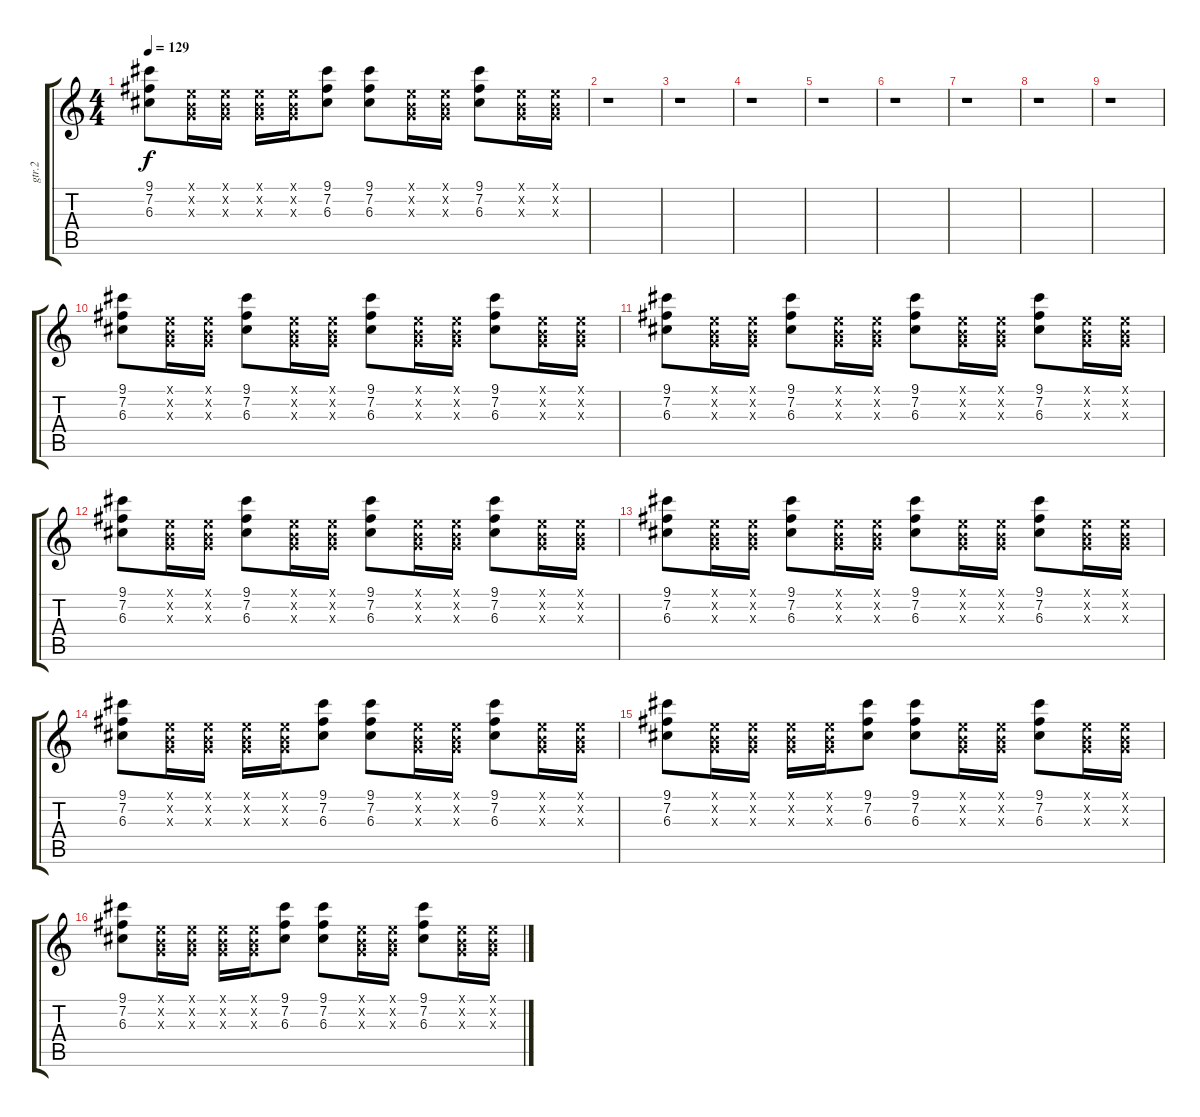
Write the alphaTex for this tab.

\track ("gtr.2" "gtr.2") {instrument overdrivenguitar}
\staff {score tabs}
\tuning (E4 B3 G3 D3 A2 E2) {hide}
\ts (4 4)
\tempo 129
\clef g2
\ks c
(9.1 7.2 6.3).8{dy f} (0.1{x} 0.2{x} 0.3{x}).16 (0.1{x} 0.2{x} 0.3{x}).16 (0.1{x} 0.2{x} 0.3{x}).16 (0.1{x} 0.2{x} 0.3{x}).16 (9.1 7.2 6.3).8 (9.1 7.2 6.3).8 (0.1{x} 0.2{x} 0.3{x}).16 (0.1{x} 0.2{x} 0.3{x}).16 (9.1 7.2 6.3).8 (0.1{x} 0.2{x} 0.3{x}).16 (0.1{x} 0.2{x} 0.3{x}).16 |
r.1 |
r.1 |
r.1 |
r.1 |
r.1 |
r.1 |
r.1 |
r.1 |
(9.1 7.2 6.3).8 (0.1{x} 0.2{x} 0.3{x}).16 (0.1{x} 0.2{x} 0.3{x}).16 (9.1 7.2 6.3).8 (0.1{x} 0.2{x} 0.3{x}).16 (0.1{x} 0.2{x} 0.3{x}).16 (9.1 7.2 6.3).8 (0.1{x} 0.2{x} 0.3{x}).16 (0.1{x} 0.2{x} 0.3{x}).16 (9.1 7.2 6.3).8 (0.1{x} 0.2{x} 0.3{x}).16 (0.1{x} 0.2{x} 0.3{x}).16 |
(9.1 7.2 6.3).8 (0.1{x} 0.2{x} 0.3{x}).16 (0.1{x} 0.2{x} 0.3{x}).16 (9.1 7.2 6.3).8 (0.1{x} 0.2{x} 0.3{x}).16 (0.1{x} 0.2{x} 0.3{x}).16 (9.1 7.2 6.3).8 (0.1{x} 0.2{x} 0.3{x}).16 (0.1{x} 0.2{x} 0.3{x}).16 (9.1 7.2 6.3).8 (0.1{x} 0.2{x} 0.3{x}).16 (0.1{x} 0.2{x} 0.3{x}).16 |
(9.1 7.2 6.3).8 (0.1{x} 0.2{x} 0.3{x}).16 (0.1{x} 0.2{x} 0.3{x}).16 (9.1 7.2 6.3).8 (0.1{x} 0.2{x} 0.3{x}).16 (0.1{x} 0.2{x} 0.3{x}).16 (9.1 7.2 6.3).8 (0.1{x} 0.2{x} 0.3{x}).16 (0.1{x} 0.2{x} 0.3{x}).16 (9.1 7.2 6.3).8 (0.1{x} 0.2{x} 0.3{x}).16 (0.1{x} 0.2{x} 0.3{x}).16 |
(9.1 7.2 6.3).8 (0.1{x} 0.2{x} 0.3{x}).16 (0.1{x} 0.2{x} 0.3{x}).16 (9.1 7.2 6.3).8 (0.1{x} 0.2{x} 0.3{x}).16 (0.1{x} 0.2{x} 0.3{x}).16 (9.1 7.2 6.3).8 (0.1{x} 0.2{x} 0.3{x}).16 (0.1{x} 0.2{x} 0.3{x}).16 (9.1 7.2 6.3).8 (0.1{x} 0.2{x} 0.3{x}).16 (0.1{x} 0.2{x} 0.3{x}).16 |
(9.1 7.2 6.3).8 (0.1{x} 0.2{x} 0.3{x}).16 (0.1{x} 0.2{x} 0.3{x}).16 (0.1{x} 0.2{x} 0.3{x}).16 (0.1{x} 0.2{x} 0.3{x}).16 (9.1 7.2 6.3).8 (9.1 7.2 6.3).8 (0.1{x} 0.2{x} 0.3{x}).16 (0.1{x} 0.2{x} 0.3{x}).16 (9.1 7.2 6.3).8 (0.1{x} 0.2{x} 0.3{x}).16 (0.1{x} 0.2{x} 0.3{x}).16 |
(9.1 7.2 6.3).8 (0.1{x} 0.2{x} 0.3{x}).16 (0.1{x} 0.2{x} 0.3{x}).16 (0.1{x} 0.2{x} 0.3{x}).16 (0.1{x} 0.2{x} 0.3{x}).16 (9.1 7.2 6.3).8 (9.1 7.2 6.3).8 (0.1{x} 0.2{x} 0.3{x}).16 (0.1{x} 0.2{x} 0.3{x}).16 (9.1 7.2 6.3).8 (0.1{x} 0.2{x} 0.3{x}).16 (0.1{x} 0.2{x} 0.3{x}).16 |
(9.1 7.2 6.3).8 (0.1{x} 0.2{x} 0.3{x}).16 (0.1{x} 0.2{x} 0.3{x}).16 (0.1{x} 0.2{x} 0.3{x}).16 (0.1{x} 0.2{x} 0.3{x}).16 (9.1 7.2 6.3).8 (9.1 7.2 6.3).8 (0.1{x} 0.2{x} 0.3{x}).16 (0.1{x} 0.2{x} 0.3{x}).16 (9.1 7.2 6.3).8 (0.1{x} 0.2{x} 0.3{x}).16 (0.1{x} 0.2{x} 0.3{x}).16
